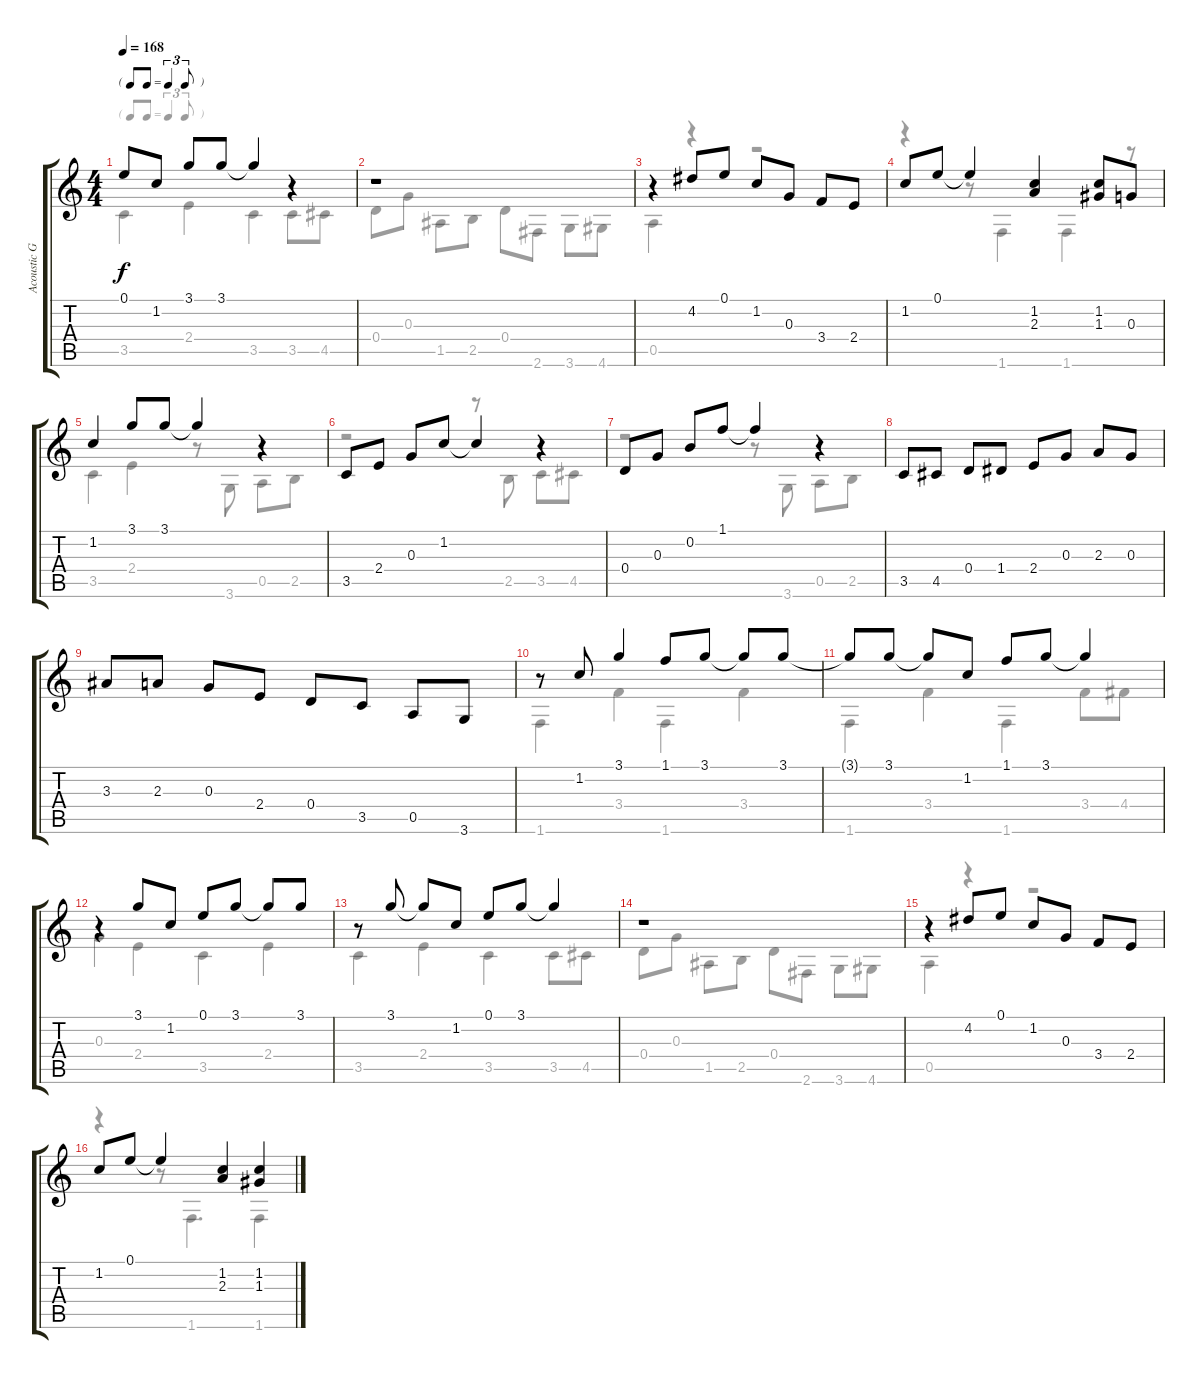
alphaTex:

\track ("Acoustic Guitar" "Acoustic G") {instrument acousticguitarsteel}
\staff {score tabs}
\tuning (E4 B3 G3 D3 A2 E2) {hide}
\voice
\ts (4 4)
\tf triplet8th
\tempo 168
\clef g2
\ks c
0.1.8{dy f} 1.2.8 3.1.8 3.1.8 3.1{t}.4 r.4 |
r.1 |
r.4 4.2.8 0.1.8 1.2.8 0.3.8 3.4.8 2.4.8 |
1.2.8 0.1.8 0.1{t}.4 (1.2 2.3).4 (1.2 1.3).8 0.3.8 |
1.2.4 3.1.8 3.1.8 3.1{t}.4 r.4 |
3.5.8 2.4.8 0.3.8 1.2.8 1.2{t}.4 r.4 |
0.4.8 0.3.8 0.2.8 1.1.8 1.1{t}.4 r.4 |
3.5.8 4.5.8 0.4.8 1.4.8 2.4.8 0.3.8 2.3.8 0.3.8 |
3.3.8 2.3.8 0.3.8 2.4.8 0.4.8 3.5.8 0.5.8 3.6.8 |
r.8 1.2.8 3.1.4 1.1.8 3.1.8 3.1{t}.8 3.1.8 |
3.1{t}.8 3.1.8 3.1{t}.8 1.2.8 1.1.8 3.1.8 3.1{t}.4 |
r.4 3.1.8 1.2.8 0.1.8 3.1.8 3.1{t}.8 3.1.8 |
r.8 3.1.8 3.1{t}.8 1.2.8 0.1.8 3.1.8 3.1{t}.4 |
r.1 |
r.4 4.2.8 0.1.8 1.2.8 0.3.8 3.4.8 2.4.8 |
1.2.8 0.1.8 0.1{t}.4 (1.2 2.3).4 (1.2 1.3).4
\voice
\clef g2
\ottava regular
\simile none
\ks c
3.5.4{dy f} 2.4.4 3.5.4 3.5.8 4.5.8 |
0.4.8 0.3.8 1.5.8 2.5.8 0.4.8 2.6.8 3.6.8 4.6.8 |
0.5.4 r.4 r.2 |
r.4 r.8 1.6.4 1.6.4 r.8 |
3.5.4 2.4.4 r.8 3.6.8 0.5.8 2.5.8 |
r.2 r.8 2.5.8 3.5.8 4.5.8 |
r.2 r.8 3.6.8 0.5.8 2.5.8 |
|
|
1.6.4 3.4.4 1.6.4 3.4.4 |
1.6.4 3.4.4 1.6.4 3.4.8 4.4.8 |
0.3.4 2.4.4 3.5.4 2.4.4 |
3.5.4 2.4.4 3.5.4 3.5.8 4.5.8 |
0.4.8 0.3.8 1.5.8 2.5.8 0.4.8 2.6.8 3.6.8 4.6.8 |
0.5.4 r.4 r.2 |
r.4 r.8 1.6.4{d} 1.6.4
